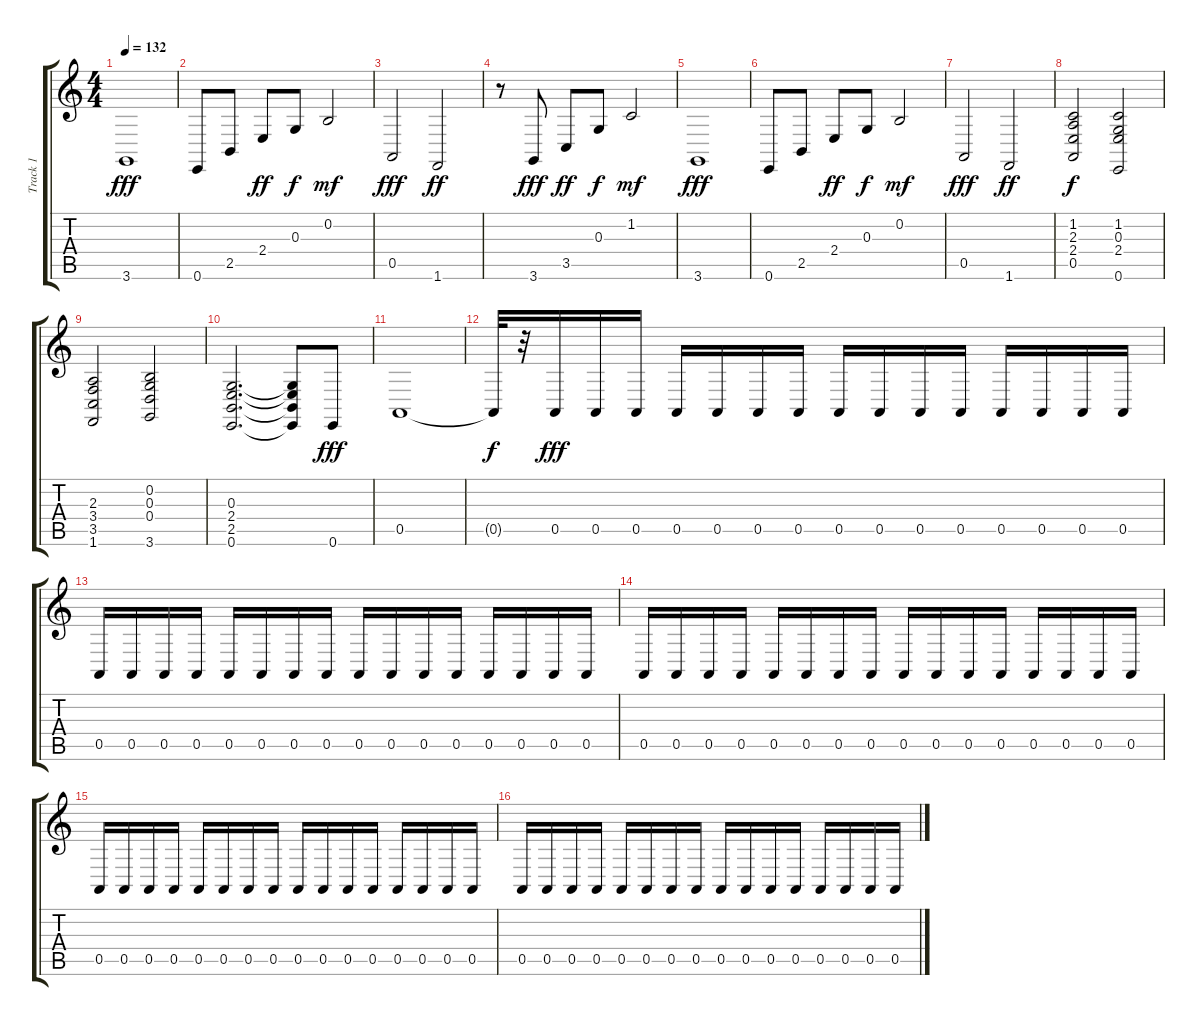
\track ("Track 1" "Track 1") {instrument brightacousticpiano}
\staff {score tabs}
\tuning (E4 B3 G3 D3 A2 E2) {hide}
\ts (4 4)
\tempo 132
\clef g2
\ks c
3.6.1{dy fff} |
0.6.8 2.5.8 2.4.8{dy ff} 0.3.8{dy f} 0.2.2{dy mf} |
0.5.2{dy fff} 1.6.2{dy ff} |
r.8 3.6.8{dy fff} 3.5.8{dy ff} 0.3.8{dy f} 1.2.2{dy mf} |
3.6.1{dy fff} |
0.6.8 2.5.8 2.4.8{dy ff} 0.3.8{dy f} 0.2.2{dy mf} |
0.5.2{dy fff} 1.6.2{dy ff} |
(1.2 2.3 2.4 0.5).2{dy f} (1.2 0.3 2.4 0.6).2 |
(2.3 3.4 3.5 1.6).2 (0.2 0.3 0.4 3.6).2 |
(0.3 2.4 2.5 0.6).2{d} (0.3{t} 2.4{t} 2.5{t} 0.6{t}).8 0.6.8{dy fff} |
0.5.1 |
0.5{t}.32{dy f} r.32 0.5.16{dy fff volume 0 balance 6 instrument slapbass1} 0.5.16{volume 0} 0.5.16{volume 0} 0.5.16{volume 1} 0.5.16{volume 1} 0.5.16{volume 1} 0.5.16{volume 2} 0.5.16{volume 2} 0.5.16{volume 2} 0.5.16{volume 2} 0.5.16{volume 2} 0.5.16{volume 3} 0.5.16{volume 3} 0.5.16{volume 3} 0.5.16{volume 3} |
0.5.16{volume 4} 0.5.16{volume 4} 0.5.16{volume 4} 0.5.16{volume 5} 0.5.16{volume 5} 0.5.16{volume 6} 0.5.16{volume 6} 0.5.16{volume 6} 0.5.16{volume 7} 0.5.16{volume 7} 0.5.16{volume 8} 0.5.16{volume 8} 0.5.16{volume 8} 0.5.16{volume 9} 0.5.16{volume 9} 0.5.16{volume 10} |
0.5.16{volume 10} 0.5.16{volume 11} 0.5.16{volume 11} 0.5.16{volume 12} 0.5.16{volume 12} 0.5.16{volume 12} 0.5.16{volume 13} 0.5.16{volume 13} 0.5.16{volume 14} 0.5.16{volume 14} 0.5.16{volume 14} 0.5.16{volume 14} 0.5.16{volume 14} 0.5.16{volume 15} 0.5.16{volume 15} 0.5.16{volume 15} |
0.5.16{volume 15} 0.5.16{volume 16} 0.5.16{volume 16} 0.5.16{volume 16} 0.5.16{volume 16} 0.5.16 0.5.16 0.5.16 0.5.16 0.5.16 0.5.16 0.5.16 0.5.16 0.5.16 0.5.16 0.5.16 |
0.5.16 0.5.16 0.5.16 0.5.16 0.5.16 0.5.16 0.5.16 0.5.16 0.5.16 0.5.16 0.5.16 0.5.16 0.5.16 0.5.16 0.5.16 0.5.16
